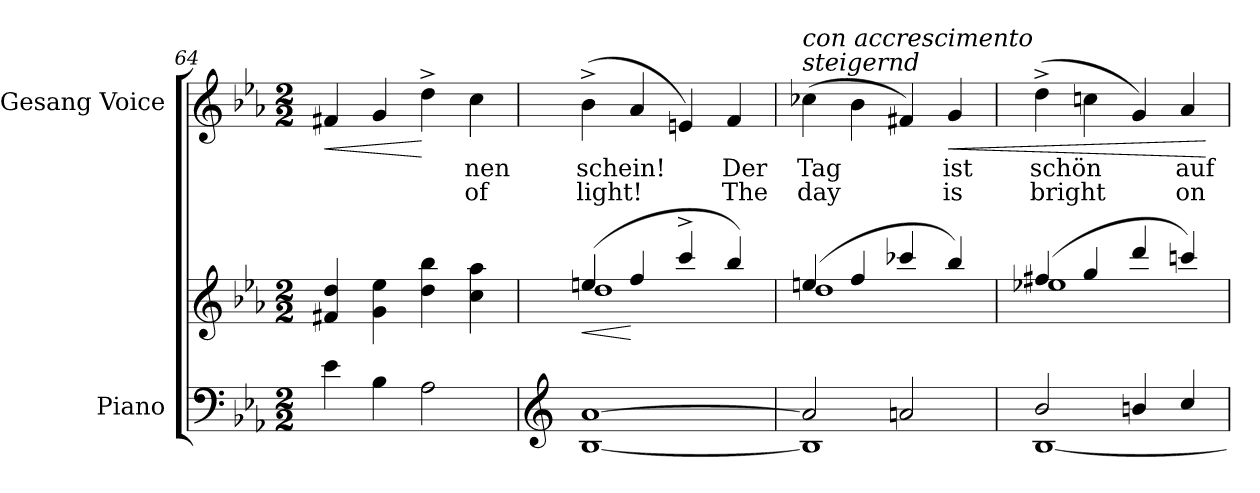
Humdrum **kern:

**kern	**kern	**dynam	**kern	**text	**text	**dynam
*part2	*part2	*part2	*part1	*part1	*part1	*part1
*staff3	*staff2	*staff2/3	*staff1	*staff1	*staff1	*staff1
*I"Piano	*	*	*I"Gesang Voice	*	*	*
*I'Pno	*	*	*	*	*	*
!!LO:LB:g=z
*clefF4	*clefG2	*	*clefG2	*	*	*
*k[b-e-a-]	*k[b-e-a-]	*	*k[b-e-a-]	*	*	*
*M2/2	*M2/2	*	*M2/2	*	*	*
=64	=64	=64	=64	=64	=64	=64
!	!	!	!	!	!	!LO:HP:b
4e-\	4f#X/ 4dd/	.	4f#X/	.	.	<
4B-\	4g\ 4ee-\	.	4g/	.	.	.
2A-\	4dd\ 4bb-\	.	4dd^\	.	.	[
!	!	!	!	!LO:LY:b	!LO:LY:b	!
.	4cc\ 4aa-\	.	4cc\	-nen	of	.
=65	=65	=65	=65	=65	=65	=65
*clefG2	*	*	*	*	*	*
*^	*	*	*	*	*	*
!	!	!	!LO:HP:b	!	!LO:LY:b	!LO:LY:b	!
*	*	*^	*	*	*	*	*
[1a-	[1B-	(>4een/	1dd	<	(>4b-^\	schein!	light!	.
.	.	4ff/	.	[	4a-/	.	.	.
.	.	4ccc^/	.	.	4en/)	.	.	.
!	!	!	!	!	!	!LO:LY:b	!LO:LY:b	!
.	.	4bb-/)	.	.	4f/	Der	The	.
=66	=66	=66	=66	=66	=66	=66	=66	=66
!	!	!	!	!	!LO:TX:a:i:t=steigernd	!	!	!
!	!	!	!	!	!LO:TX:a:i:t=con accrescimento	!	!	!
!	!	!	!	!	!	!LO:LY:b	!LO:LY:b	!
2a-/]	1B-]	(>4een/	1dd	.	(>4cc-X\	Tag	day	.
.	.	4ff/	.	.	4b-\	.	.	.
2an/	.	4ccc-X/	.	.	4f#X/)	.	.	.
!	!	!	!	!	!	!LO:LY:b	!LO:LY:b	!LO:HP:b
.	.	4bb-/)	.	.	4g/	ist	is	<
=67	=67	=67	=67	=67	=67	=67	=67	=67
!	!	!	!	!	!	!LO:LY:b	!LO:LY:b	!
2b-/	[1B-	(>4ff#X/	1ee-X	.	(>4dd^\	schön	bright	.
.	.	4gg/	.	.	4ccn\	.	.	.
4bn/	.	4ddd/	.	.	4g/)	.	.	.
!	!	!	!	!	!	!LO:LY:b	!LO:LY:b	!
4cc/	.	4cccn/)	.	.	4a-/	auf	on	.
*v	*v	*	*	*	*	*	*	*
*	*v	*v	*	*	*	*	*
.	.	.	.	.	.	[
=	=	=	=	=	=	=
*-	*-	*-	*-	*-	*-	*-
